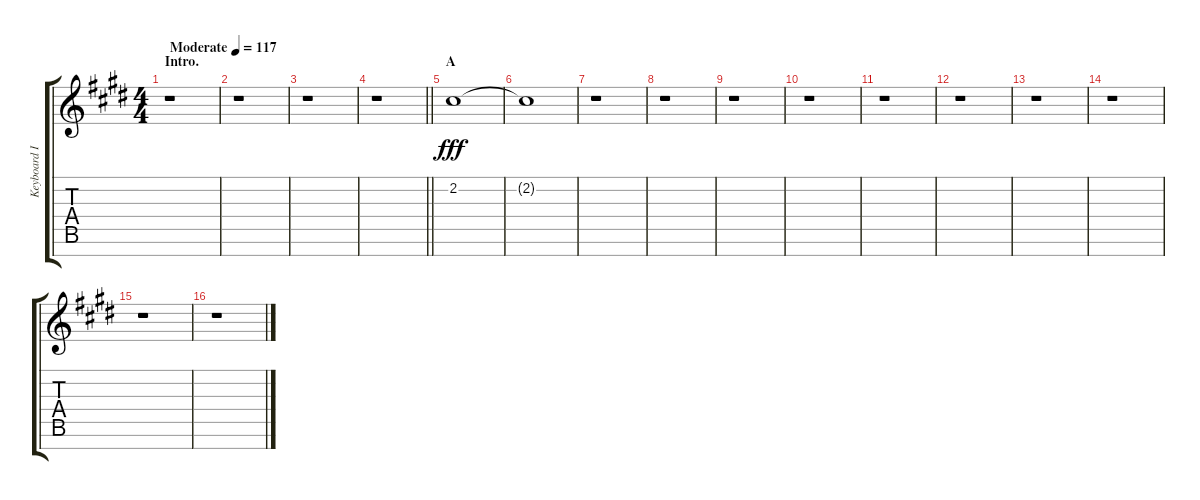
\track ("Keyboard I" "Keyboard I") {instrument tubularbells}
\staff {score tabs}
\tuning (E5 B4 G4 D4 A3 E3 B2) {hide}
\ts (4 4)
\section ("" "Intro.")
\tempo (117 "Moderate")
\clef g2
\ks e
r.1{dy fff instrument tubularbells} |
r.1 |
r.1 |
\barLineRight lightlight
r.1 |
\section ("" "A")
2.2.1 |
2.2{t}.1 |
r.1 |
r.1 |
r.1 |
r.1 |
r.1 |
r.1 |
r.1 |
r.1 |
r.1 |
r.1
